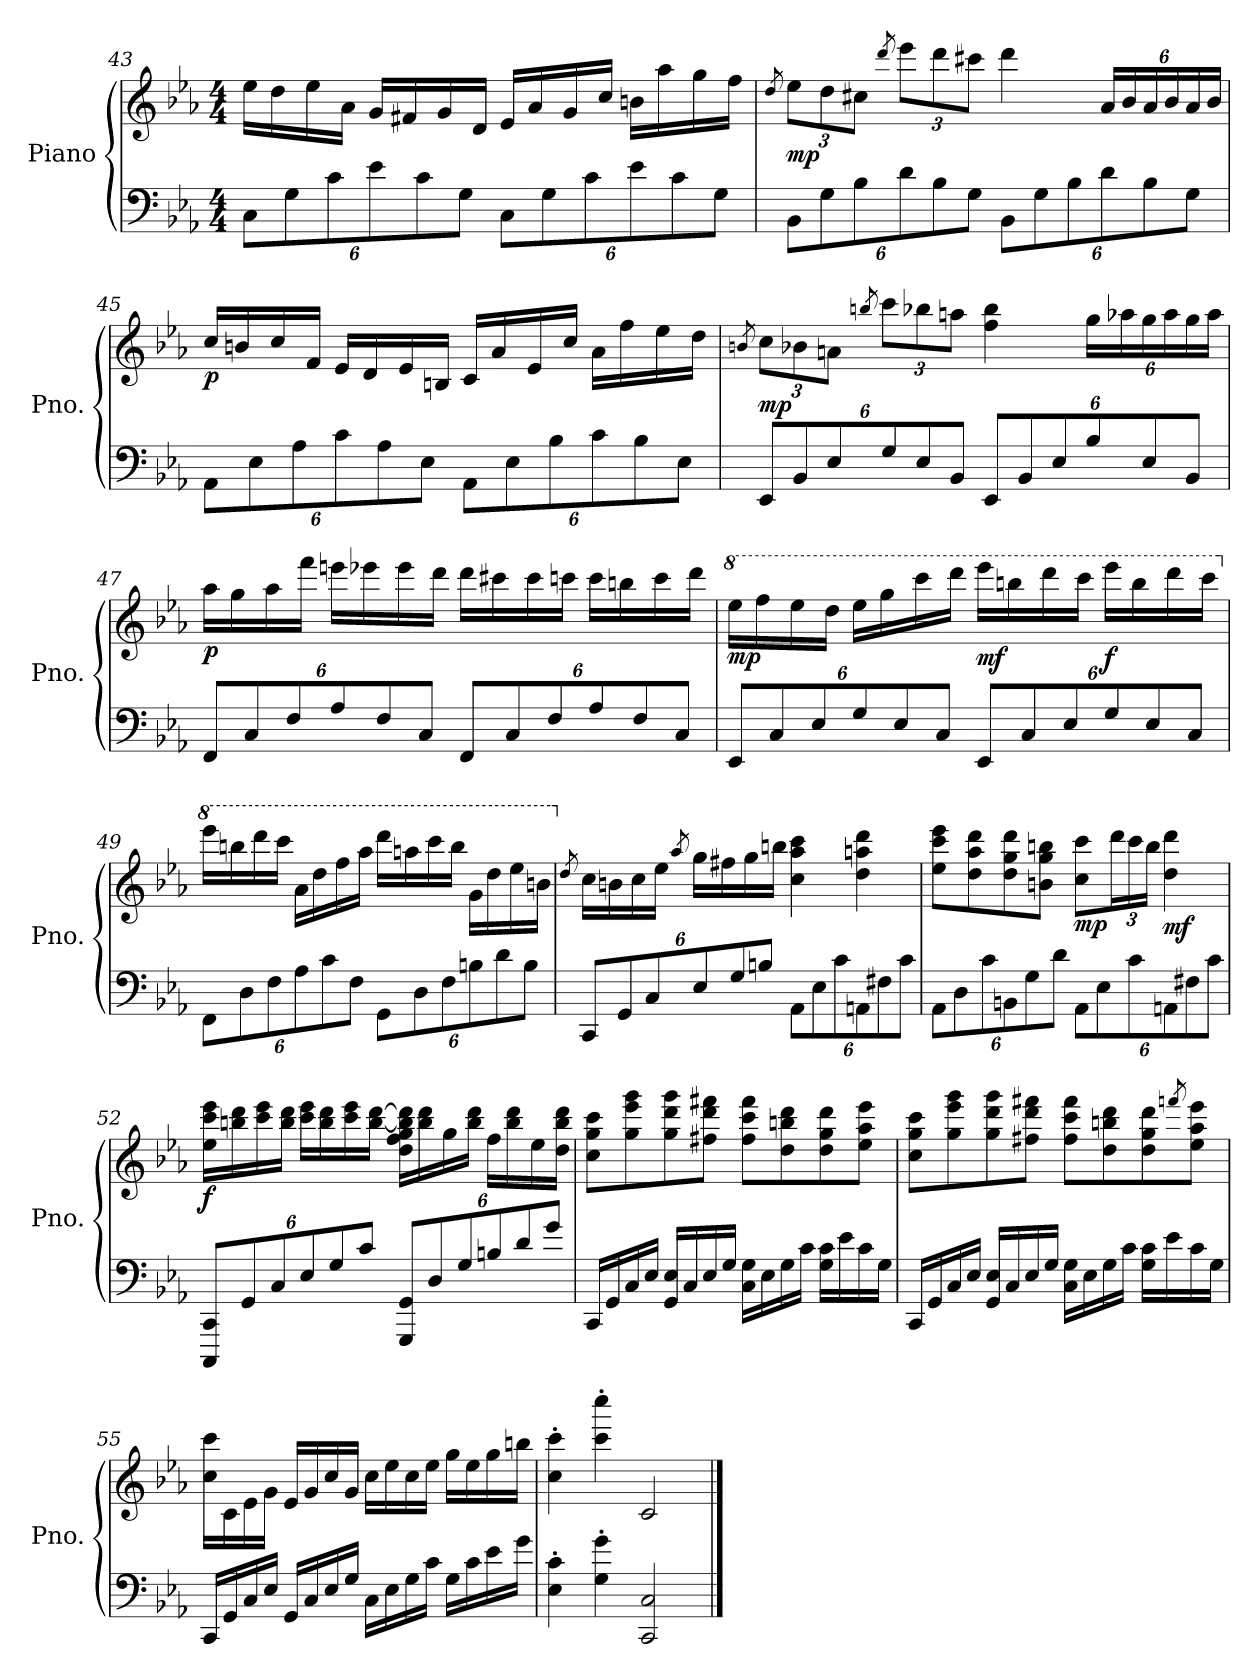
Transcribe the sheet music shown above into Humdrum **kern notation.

**kern	**kern	**dynam
*part1	*part1	*part1
*staff2	*staff1	*staff1/2
*I"Piano	*	*
*I'Pno.	*	*
*clefF4	*clefG2	*
*k[b-e-a-]	*k[b-e-a-]	*
*M4/4	*M4/4	*
*Xbrackettup	*	*
=43	=43	=43
12C\L	16ee-\LL	.
.	16dd\	.
12G\	.	.
.	16ee-\	.
12c\	.	.
.	16a-\JJ	.
12e-\	16g/LL	.
.	16f#X/	.
12c\	.	.
.	16g/	.
12G\J	.	.
.	16d/JJ	.
12C\L	16e-/LL	.
.	16a-/	.
12G\	.	.
.	16g/	.
12c\	.	.
.	16cc/JJ	.
12e-\	16bn\LL	.
.	16aa-\	.
12c\	.	.
.	16gg\	.
12G\J	.	.
.	16ff\JJ	.
!!LO:PB:g=z
=44	=44	=44
.	8qdd/	.
*	*Xbrackettup	*
!	!	!LO:DY:b
12BB-\L	12ee-\L	mp
12G\	12dd\	.
12B-\	12cc#X\J	.
.	8qddd/	.
12d\	12eee-\L	.
12B-\	12ddd\	.
12G\J	12ccc#X\J	.
12BB-\L	4ddd\	.
12G\	.	.
12B-\	.	.
12d\	24a-/LL	.
.	24b-/	.
12B-\	24a-/	.
.	24b-/	.
12G\J	24a-/	.
.	24b-/JJ	.
=45	=45	=45
!	!	!LO:DY:b
12AA-\L	16cc/LL	p
.	16bn/	.
12E-\	.	.
.	16cc/	.
12A-\	.	.
.	16f/JJ	.
12c\	16e-/LL	.
.	16d/	.
12A-\	.	.
.	16e-/	.
12E-\J	.	.
.	16Bn/JJ	.
12AA-\L	16c/LL	.
.	16a-/	.
12E-\	.	.
.	16e-/	.
12B-\	.	.
.	16cc/JJ	.
12c\	16a-\LL	.
.	16ff\	.
12B-\	.	.
.	16ee-\	.
12E-\J	.	.
.	16dd\JJ	.
!!LO:LB:g=z
=46	=46	=46
.	8qbn/	.
!	!	!LO:DY:b
12EE-/L	12cc\L	mp
12BB-/	12b-X\	.
12E-/	12an\J	.
.	8qbbn/	.
12G/	12ccc\L	.
12E-/	12bb-X\	.
12BB-/J	12aan\J	.
12EE-/L	4ff\ 4bb-\	.
12BB-/	.	.
12E-/	.	.
12B-/	24gg\LL	.
.	24aa-X\	.
12E-/	24gg\	.
.	24aa-\	.
12BB-/J	24gg\	.
.	24aa-\JJ	.
=47	=47	=47
!	!	!LO:DY:b
12FF/L	16aa-\LL	p
.	16gg\	.
12C/	.	.
.	16aa-\	.
12F/	.	.
.	16fff\JJ	.
12A-/	16eeen\LL	.
.	16eee-X\	.
12F/	.	.
.	16eee-\	.
12C/J	.	.
.	16ddd\JJ	.
12FF/L	16ddd\LL	.
.	16ccc#X\	.
12C/	.	.
.	16ccc#\	.
12F/	.	.
.	16cccn\JJ	.
12A-/	16ccc\LL	.
.	16bbn\	.
12F/	.	.
.	16ccc\	.
12C/J	.	.
.	16ddd\JJ	.
!!LO:LB:g=z
=48	=48	=48
*	*8va	*
!	!	!LO:DY:b
12EE-/L	16eee-\LL	mp
.	16fff\	.
12C/	.	.
.	16eee-\	.
12E-/	.	.
.	16ddd\JJ	.
12G/	16eee-\LL	.
.	16ggg\	.
12E-/	.	.
.	16cccc\	.
12C/J	.	.
.	16dddd\JJ	.
!	!	!LO:DY:b
12EE-/L	16eeee-\LL	mf
.	16bbbn\	.
12C/	.	.
.	16dddd\	.
12E-/	.	.
.	16cccc\JJ	.
!	!	!LO:DY:b
12G/	16eeee-\LL	f
.	16bbb\	.
12E-/	.	.
.	16dddd\	.
12C/J	.	.
.	16cccc\JJ	.
=49	=49	=49
*	*X8va	*
*	*8va	*
12FF\L	16eeee-\LL	.
.	16bbbn\	.
12D\	.	.
.	16dddd\	.
12F\	.	.
.	16cccc\JJ	.
12A-\	16aa-\LL	.
.	16ddd\	.
12c\	.	.
.	16fff\	.
12F\J	.	.
.	16aaa-\JJ	.
12GG\L	16dddd\LL	.
.	16aaan\	.
12D\	.	.
.	16cccc\	.
12F\	.	.
.	16bbb\JJ	.
12Bn\	16gg\LL	.
.	16ddd\	.
12d\	.	.
.	16eee-\	.
12B\J	.	.
.	16bbn\JJ	.
!!LO:LB:g=z
=50	=50	=50
*	*X8va	*
.	8qdd/	.
12CC/L	16cc\LL	.
.	16bn\	.
12GG/	.	.
.	16cc\	.
12C/	.	.
.	16ee-\JJ	.
.	8qaa-/	.
12E-/	16gg\LL	.
.	16ff#X\	.
12G/	.	.
.	16gg\	.
12Bn/J	.	.
.	16bbn\JJ	.
12AA-\L	4cc\ 4aa-\ 4ccc\	.
12E-\	.	.
12c\	.	.
12AAn\	4dd\ 4aan\ 4ddd\	.
12F#X\	.	.
12c\J	.	.
=51	=51	=51
12AA-\L	8ee-\ 8ccc\ 8eee-\L	.
12D\	.	.
.	8dd\ 8aa-\ 8ddd\	.
12c\	.	.
12BBn\	8dd\ 8gg\ 8ddd\	.
12G\	.	.
.	8bn\ 8gg\ 8bbn\J	.
12d\J	.	.
!	!	!LO:DY:b
12AA-\L	8cc\ 8ccc\L	mp
12E-\	.	.
.	24ddd\L	.
12c\	24ccc\	.
.	24bb\JJ	.
!	!	!LO:DY:b
12AAn\	4dd\ 4ddd\	mf
12F#X\	.	.
12c\J	.	.
!!LO:LB:g=z
=52	=52	=52
!	!	!LO:DY:b
12CCC/ 12CC/L	16ee-\ 16ccc\ 16eee-\LL	f
.	16bbn\ 16ddd\	.
12GG/	.	.
.	16ccc\ 16eee-\	.
12C/	.	.
.	16bb\ 16ddd\JJ	.
12E-/	16ccc\ 16eee-\LL	.
.	16bb\ 16ddd\	.
12G/	.	.
.	16ccc\ 16eee-\	.
12c/J	.	.
.	[16bb\ [16ddd\JJ	.
12GGG/ 12GG/L	16dd\ 16ff\ 16gg\ 16bb\] 16ddd\]LL	.
.	16bb\ 16ddd\	.
12D/	.	.
.	16gg\	.
12G/	.	.
.	16bb\ 16ddd\JJ	.
12Bn/	16ff\LL	.
.	16bb\ 16ddd\	.
12d/	.	.
.	16ee-\	.
12g/J	.	.
.	16dd\ 16bb\ 16ddd\JJ	.
=53	=53	=53
16CC/LL	8cc\ 8gg\ 8ccc\L	.
16GG/	.	.
16C/	8gg\ 8eee-\ 8ggg\	.
16E-/JJ	.	.
16GG/ 16E-/LL	8gg\ 8ddd\ 8ggg\	.
16C/	.	.
16E-/	8ff#X\ 8ddd\ 8fff#X\J	.
16G/JJ	.	.
16C\ 16G\LL	8ff#\ 8ccc\ 8fff#\L	.
16E-\	.	.
16G\	8dd\ 8bbn\ 8ddd\	.
16c\JJ	.	.
16G\ 16c\LL	8dd\ 8gg\ 8ddd\	.
16e-\	.	.
16c\	8ee-\ 8aa-\ 8eee-\J	.
16G\JJ	.	.
!!LO:PB:g=z
=54	=54	=54
16CC/LL	8cc\ 8gg\ 8ccc\L	.
16GG/	.	.
16C/	8gg\ 8eee-\ 8ggg\	.
16E-/JJ	.	.
16GG/ 16E-/LL	8gg\ 8ddd\ 8ggg\	.
16C/	.	.
16E-/	8ff#X\ 8ddd\ 8fff#X\J	.
16G/JJ	.	.
16C\ 16G\LL	8ff#\ 8ccc\ 8fff#\L	.
16E-\	.	.
16G\	8dd\ 8bbn\ 8ddd\	.
16c\JJ	.	.
16G\ 16c\LL	8dd\ 8gg\ 8ddd\	.
16e-\	.	.
.	8qfffn/	.
16c\	8ee-\ 8aa-\ 8eee-\J	.
16G\JJ	.	.
=55	=55	=55
16CC/LL	16cc\ 16ccc\LL	.
16GG/	16c\	.
16C/	16e-\	.
16E-/JJ	16g\JJ	.
16GG/LL	16e-/LL	.
16C/	16g/	.
16E-/	16cc/	.
16G/JJ	16g/JJ	.
16C\LL	16cc\LL	.
16E-\	16ee-\	.
16G\	16cc\	.
16c\JJ	16ee-\JJ	.
16G\LL	16gg\LL	.
16c\	16ee-\	.
16e-\	16gg\	.
16g\JJ	16bbn\JJ	.
=56	=56	=56
4E-\' 4c\'	4cc\' 4ccc\'	.
4G\' 4g\'	4ccc\' 4cccc\'	.
2CC/ 2C/	2c/	.
==	==	==
*-	*-	*-
